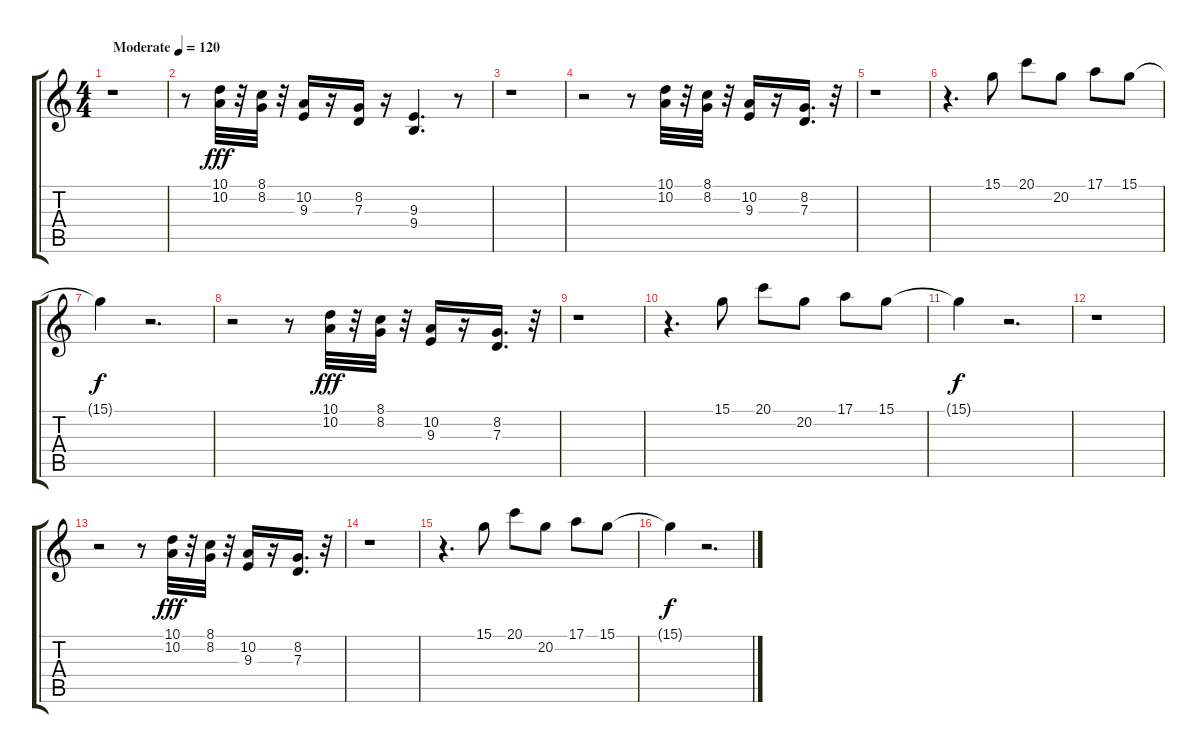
\track "" {instrument koto}
\staff {score tabs}
\tuning (E4 B3 G3 D3 A2 E2) {hide}
\ts (4 4)
\tempo (120 "Moderate")
\tempo 154
\tempo (120 "Moderate")
\clef g2
\ks c
r.1{dy fff instrument koto} |
r.8 (10.1 10.2).32{instrument koto} r.32 (8.1 8.2).32 r.32 (10.2 9.3).16 r.16 (8.2 7.3).16 r.16 (9.3 9.4).4{d} r.8 |
r.1 |
r.2 r.8 (10.1 10.2).32{instrument koto} r.32 (8.1 8.2).32 r.32 (10.2 9.3).16 r.16 (8.2 7.3).16{d} r.32 |
r.1 |
r.4{d} 15.1.8 20.1.8 20.2.8 17.1.8 15.1.8 |
15.1{t}.4{dy f} r.2{d} |
r.2 r.8 (10.1 10.2).32{dy fff instrument koto} r.32 (8.1 8.2).32 r.32 (10.2 9.3).16 r.16 (8.2 7.3).16{d} r.32 |
r.1 |
r.4{d} 15.1.8 20.1.8 20.2.8 17.1.8 15.1.8 |
15.1{t}.4{dy f} r.2{d} |
r.1 |
r.2 r.8 (10.1 10.2).32{dy fff instrument koto} r.32 (8.1 8.2).32 r.32 (10.2 9.3).16 r.16 (8.2 7.3).16{d} r.32 |
r.1 |
r.4{d} 15.1.8 20.1.8 20.2.8 17.1.8 15.1.8 |
15.1{t}.4{dy f} r.2{d}
